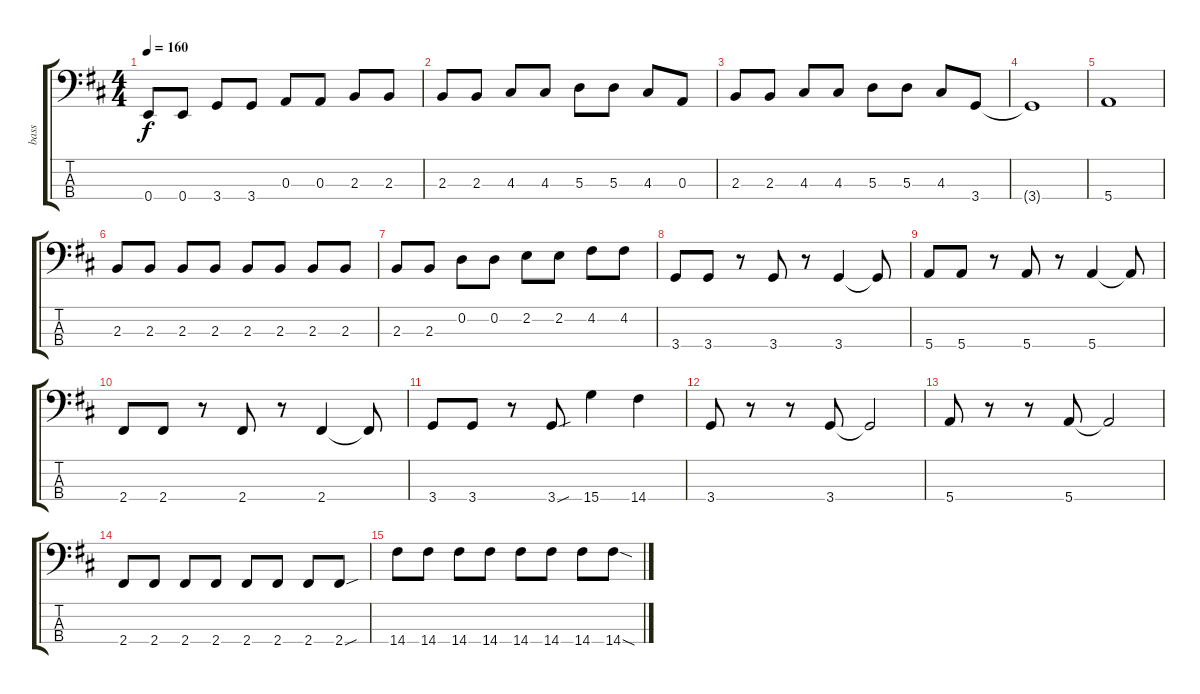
\track ("bass" "bass") {instrument electricbassfinger}
\staff {score tabs}
\tuning (G2 D2 A1 E1) {hide}
\ts (4 4)
\tempo 160
\clef f4
\ks bminor
0.4.8{dy f} 0.4.8 3.4.8 3.4.8 0.3.8 0.3.8 2.3.8 2.3.8 |
2.3.8 2.3.8 4.3.8 4.3.8 5.3.8 5.3.8 4.3.8 0.3.8 |
2.3.8 2.3.8 4.3.8 4.3.8 5.3.8 5.3.8 4.3.8 3.4.8 |
3.4{t}.1 |
5.4.1 |
2.3.8 2.3.8 2.3.8 2.3.8 2.3.8 2.3.8 2.3.8 2.3.8 |
2.3.8 2.3.8 0.2.8 0.2.8 2.2.8 2.2.8 4.2.8 4.2.8 |
3.4.8 3.4.8 r.8 3.4.8 r.8 3.4.4 3.4{t}.8 |
5.4.8 5.4.8 r.8 5.4.8 r.8 5.4.4 5.4{t}.8 |
2.4.8 2.4.8 r.8 2.4.8 r.8 2.4.4 2.4{t}.8 |
3.4.8 3.4.8 r.8 3.4{sou}.8 15.4.4 14.4.4 |
3.4.8 r.8 r.8 3.4.8 3.4{t}.2 |
5.4.8 r.8 r.8 5.4.8 5.4{t}.2 |
2.4.8 2.4.8 2.4.8 2.4.8 2.4.8 2.4.8 2.4.8 2.4{sou}.8 |
14.4.8 14.4.8 14.4.8 14.4.8 14.4.8 14.4.8 14.4.8 14.4{sod}.8
